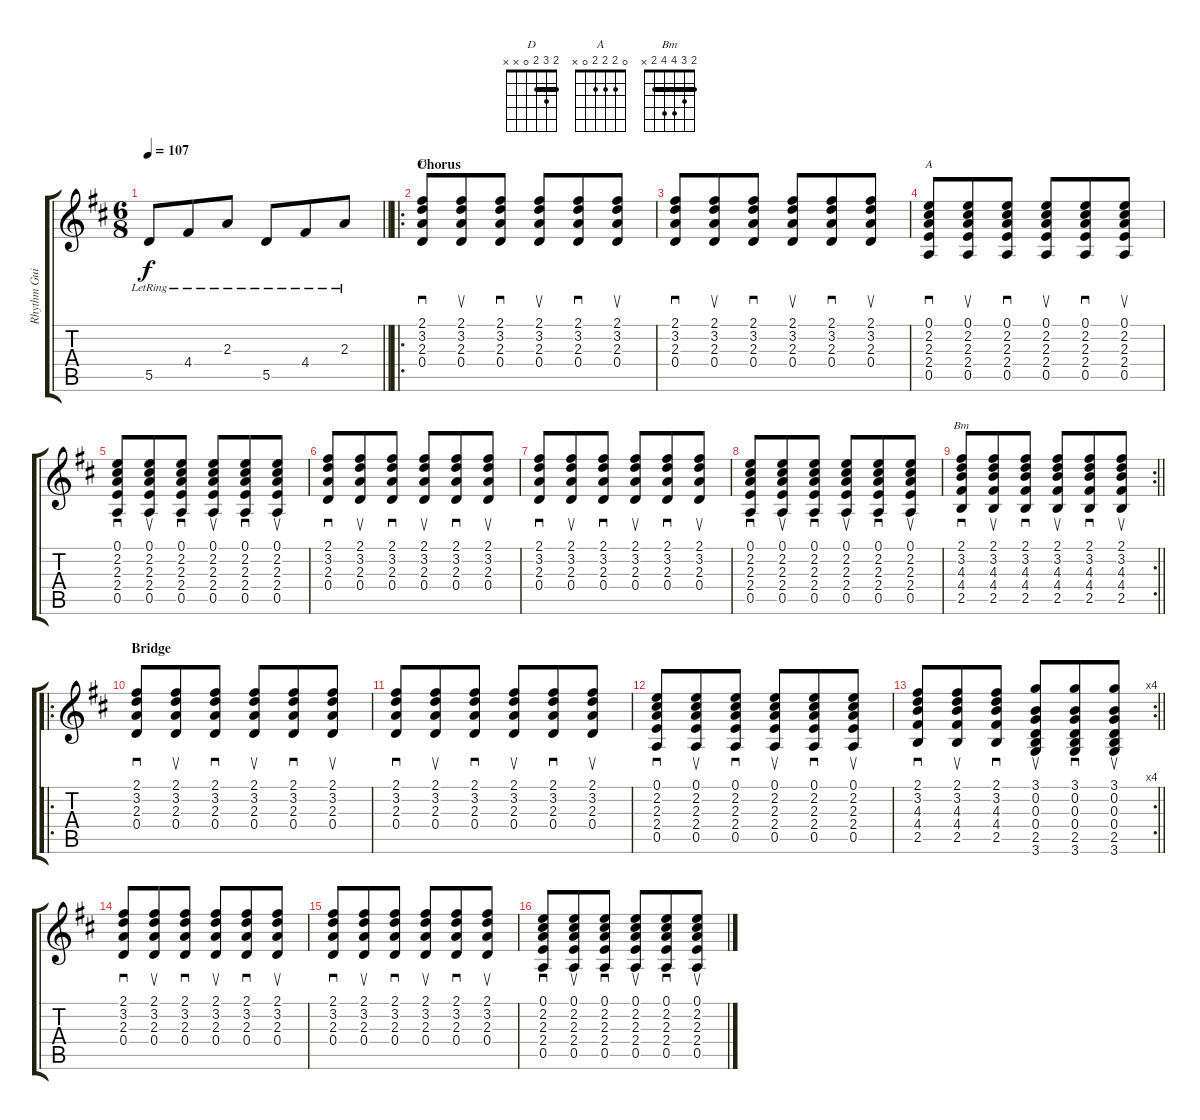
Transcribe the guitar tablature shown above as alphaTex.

\track ("Rhythm Guitar" "Rhythm Gui") {instrument distortionguitar}
\staff {score tabs}
\tuning (E4 B3 G3 D3 A2 E2) {hide}
\chord ("D" 2 3 2 0 x x) {barre 2}
\chord ("A" 0 2 2 2 0 x)
\chord ("Bm" 2 3 4 4 2 x) {barre 2}
\ts (6 8)
\tempo 107
\clef g2
\barLineRight lightlight
\ks d
5.5{lr}.8{dy f} 4.4{lr}.8 2.3{lr}.8 5.5{lr}.8 4.4{lr}.8 2.3{lr}.8 |
\ro
\section ("" "Chorus")
(2.1 3.2 2.3 0.4).8{sd ch "D" volume 13 instrument distortionguitar} (2.1 3.2 2.3 0.4).8{su} (2.1 3.2 2.3 0.4).8{sd} (2.1 3.2 2.3 0.4).8{su} (2.1 3.2 2.3 0.4).8{sd} (2.1 3.2 2.3 0.4).8{su} |
(2.1 3.2 2.3 0.4).8{sd} (2.1 3.2 2.3 0.4).8{su} (2.1 3.2 2.3 0.4).8{sd} (2.1 3.2 2.3 0.4).8{su} (2.1 3.2 2.3 0.4).8{sd} (2.1 3.2 2.3 0.4).8{su} |
(0.1 2.2 2.3 2.4 0.5).8{sd ch "A"} (0.1 2.2 2.3 2.4 0.5).8{su} (0.1 2.2 2.3 2.4 0.5).8{sd} (0.1 2.2 2.3 2.4 0.5).8{su} (0.1 2.2 2.3 2.4 0.5).8{sd} (0.1 2.2 2.3 2.4 0.5).8{su} |
(0.1 2.2 2.3 2.4 0.5).8{sd} (0.1 2.2 2.3 2.4 0.5).8{su} (0.1 2.2 2.3 2.4 0.5).8{sd} (0.1 2.2 2.3 2.4 0.5).8{su} (0.1 2.2 2.3 2.4 0.5).8{sd} (0.1 2.2 2.3 2.4 0.5).8{su} |
(2.1 3.2 2.3 0.4).8{sd} (2.1 3.2 2.3 0.4).8{su} (2.1 3.2 2.3 0.4).8{sd} (2.1 3.2 2.3 0.4).8{su} (2.1 3.2 2.3 0.4).8{sd} (2.1 3.2 2.3 0.4).8{su} |
(2.1 3.2 2.3 0.4).8{sd} (2.1 3.2 2.3 0.4).8{su} (2.1 3.2 2.3 0.4).8{sd} (2.1 3.2 2.3 0.4).8{su} (2.1 3.2 2.3 0.4).8{sd} (2.1 3.2 2.3 0.4).8{su} |
(0.1 2.2 2.3 2.4 0.5).8{sd} (0.1 2.2 2.3 2.4 0.5).8{su} (0.1 2.2 2.3 2.4 0.5).8{sd} (0.1 2.2 2.3 2.4 0.5).8{su} (0.1 2.2 2.3 2.4 0.5).8{sd} (0.1 2.2 2.3 2.4 0.5).8{su} |
\rc 2
\barLineRight lightlight
(2.1 3.2 4.3 4.4 2.5).8{sd ch "Bm"} (2.1 3.2 4.3 4.4 2.5).8{su} (2.1 3.2 4.3 4.4 2.5).8{sd} (2.1 3.2 4.3 4.4 2.5).8{su} (2.1 3.2 4.3 4.4 2.5).8{sd} (2.1 3.2 4.3 4.4 2.5).8{su} |
\ro
\section ("" "Bridge")
(2.1 3.2 2.3 0.4).8{sd} (2.1 3.2 2.3 0.4).8{su} (2.1 3.2 2.3 0.4).8{sd} (2.1 3.2 2.3 0.4).8{su} (2.1 3.2 2.3 0.4).8{sd} (2.1 3.2 2.3 0.4).8{su} |
(2.1 3.2 2.3 0.4).8{sd} (2.1 3.2 2.3 0.4).8{su} (2.1 3.2 2.3 0.4).8{sd} (2.1 3.2 2.3 0.4).8{su} (2.1 3.2 2.3 0.4).8{sd} (2.1 3.2 2.3 0.4).8{su} |
(0.1 2.2 2.3 2.4 0.5).8{sd} (0.1 2.2 2.3 2.4 0.5).8{su} (0.1 2.2 2.3 2.4 0.5).8{sd} (0.1 2.2 2.3 2.4 0.5).8{su} (0.1 2.2 2.3 2.4 0.5).8{sd} (0.1 2.2 2.3 2.4 0.5).8{su} |
\rc 4
\barLineRight lightlight
(2.1 3.2 4.3 4.4 2.5).8{sd} (2.1 3.2 4.3 4.4 2.5).8{su} (2.1 3.2 4.3 4.4 2.5).8{sd} (3.1 0.2 0.3 0.4 2.5 3.6).8{su} (3.1 0.2 0.3 0.4 2.5 3.6).8{sd} (3.1 0.2 0.3 0.4 2.5 3.6).8{su} |
\section ("" "")
(2.1 3.2 2.3 0.4).8{sd volume 13 instrument distortionguitar} (2.1 3.2 2.3 0.4).8{su} (2.1 3.2 2.3 0.4).8{sd} (2.1 3.2 2.3 0.4).8{su} (2.1 3.2 2.3 0.4).8{sd} (2.1 3.2 2.3 0.4).8{su} |
(2.1 3.2 2.3 0.4).8{sd} (2.1 3.2 2.3 0.4).8{su} (2.1 3.2 2.3 0.4).8{sd} (2.1 3.2 2.3 0.4).8{su} (2.1 3.2 2.3 0.4).8{sd} (2.1 3.2 2.3 0.4).8{su} |
(0.1 2.2 2.3 2.4 0.5).8{sd} (0.1 2.2 2.3 2.4 0.5).8{su} (0.1 2.2 2.3 2.4 0.5).8{sd} (0.1 2.2 2.3 2.4 0.5).8{su} (0.1 2.2 2.3 2.4 0.5).8{sd} (0.1 2.2 2.3 2.4 0.5).8{su}
